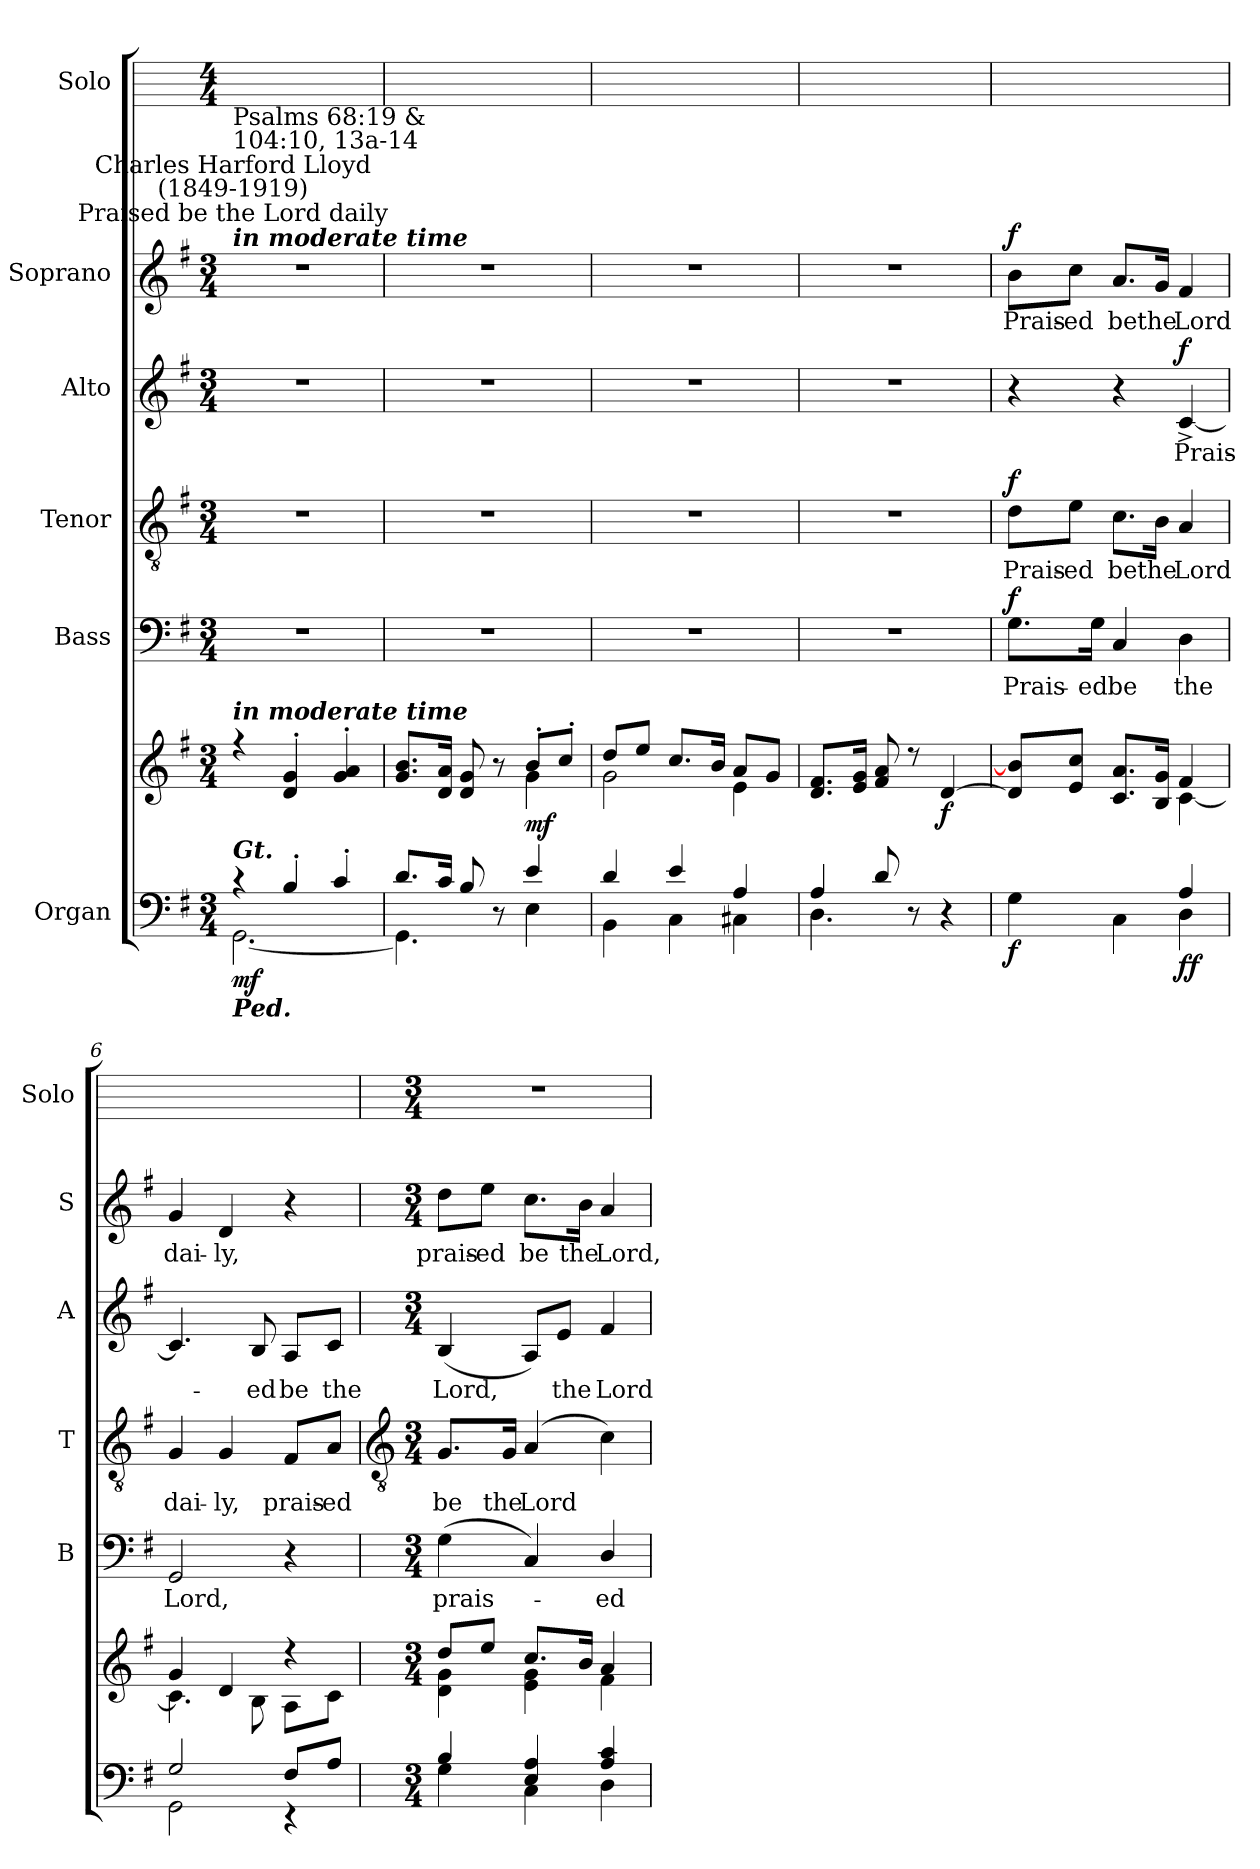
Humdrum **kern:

**kern	**kern	**dynam	**kern	**text	**dynam	**kern	**text	**dynam	**kern	**text	**dynam	**kern	**text	**dynam	**kern
*part6	*part6	*part6	*part5	*part5	*part5	*part4	*part4	*part4	*part3	*part3	*part3	*part2	*part2	*part2	*part1
*staff7	*staff6	*staff6/7	*staff5	*staff5	*staff5	*staff4	*staff4	*staff4	*staff3	*staff3	*staff3	*staff2	*staff2	*staff2	*staff1
*I"Organ	*	*	*I"Bass	*	*	*I"Tenor	*	*	*I"Alto	*	*	*I"Soprano	*	*	*I"Solo
*	*	*	*I'B	*	*	*I'T	*	*	*I'A	*	*	*I'S	*	*	*I'Solo
*clefF4	*clefG2	*	*clefF4	*	*	*clefGv2	*	*	*clefG2	*	*	*clefG2	*	*	*
*k[f#]	*k[f#]	*	*k[f#]	*	*	*k[f#]	*	*	*k[f#]	*	*	*k[f#]	*	*	*
*G:	*G:	*	*G:	*	*	*G:	*	*	*G:	*	*	*G:	*	*	*
*M3/4	*M3/4	*	*M3/4	*	*	*M3/4	*	*	*M3/4	*	*	*M3/4	*	*	*M4/4
*MM100	*MM100	*	*MM100	*	*	*MM100	*	*	*MM100	*	*	*MM100	*	*	*MM100
=1	=1	=1	=1	=1	=1	=1	=1	=1	=1	=1	=1	=1	=1	=1	=1
*^	*^	*	*	*	*	*	*	*	*	*	*	*	*	*	*
!	!	!	!	!	!	!	!	!	!	!	!	!	!	!LO:TX:a:Bi:t=in moderate time	!	!	!
!	!	!	!	!	!	!	!	!	!	!	!	!	!	!LO:TX:a:cj:t=Praised be the Lord daily	!	!	!
!	!	!	!	!	!	!	!	!	!	!	!	!	!	!LO:TX:a:cj:t=Charles Harford Lloyd\n(1849-1919)	!	!	!
!	!	!	!	!	!	!	!	!	!	!	!	!	!	!LO:TX:a:t=Psalms 68&colon;19 & \n104&colon;10, 13a-14	!	!	!
!	!	!LO:TX:a:Bi:t=in moderate time	!	!	!	!	!	!	!	!	!	!	!	!	!	!	!
!LO:TX:a:Bi:t=Gt.	!	!	!	!	!	!	!	!	!	!	!	!	!	!	!	!	!
!LO:TX:b:Bi:t=Ped.	!	!	!	!	!	!	!	!	!	!	!	!	!	!	!	!	!
!	!	!	!	!LO:DY:b=2	!LO:N:vis=1	!	!	!LO:N:vis=1	!	!	!LO:N:vis=1	!	!	!LO:N:vis=1	!	!	!
4r	[2.GG\	4r	2.ryy	mf	2.r	.	.	2.r	.	.	2.r	.	.	2.r	.	.	2.r
!	!	!	!	!LO:DY:b=2	!	!	!	!	!	!	!	!	!	!	!	!	!
!	!	!	!	!LO:DY:n=1:b	!	!	!	!	!	!	!	!	!	!	!	!	!
4B'/	.	4d/' 4g/'	.	mf mf	.	.	.	.	.	.	.	.	.	.	.	.	.
4c'/	.	4g/' 4a/'	.	.	.	.	.	.	.	.	.	.	.	.	.	.	.
=2	=2	=2	=2	=2	=2	=2	=2	=2	=2	=2	=2	=2	=2	=2	=2	=2	=2
!	!	!	!	!	!LO:N:vis=1	!	!	!LO:N:vis=1	!	!	!LO:N:vis=1	!	!	!LO:N:vis=1	!	!	!
8.d/L	4.GG\]	8.g/ 8.b/L	2ryy	.	2.r	.	.	2.r	.	.	2.r	.	.	2.r	.	.	2.r
16c/J	.	16d/ 16a/J	.	.	.	.	.	.	.	.	.	.	.	.	.	.	.
8B/	.	8d/ 8g/	.	.	.	.	.	.	.	.	.	.	.	.	.	.	.
8ryy	8r	8r	.	.	.	.	.	.	.	.	.	.	.	.	.	.	.
!	!	!	!	!LO:DY:b	!	!	!	!	!	!	!	!	!	!	!	!	!
4e/	4E\	8b'/L	4g\	mf	.	.	.	.	.	.	.	.	.	.	.	.	.
.	.	8cc'/J	.	.	.	.	.	.	.	.	.	.	.	.	.	.	.
=3	=3	=3	=3	=3	=3	=3	=3	=3	=3	=3	=3	=3	=3	=3	=3	=3	=3
!	!	!	!	!	!LO:N:vis=1	!	!	!LO:N:vis=1	!	!	!LO:N:vis=1	!	!	!LO:N:vis=1	!	!	!
4d/	4BB\	8dd/L	2g\	.	2.r	.	.	2.r	.	.	2.r	.	.	2.r	.	.	2.r
.	.	8ee/J	.	.	.	.	.	.	.	.	.	.	.	.	.	.	.
4e/	4C\	8.cc/L	.	.	.	.	.	.	.	.	.	.	.	.	.	.	.
.	.	16b/J	.	.	.	.	.	.	.	.	.	.	.	.	.	.	.
4A/	4C#X\	8a/L	4e\	.	.	.	.	.	.	.	.	.	.	.	.	.	.
.	.	8g/J	.	.	.	.	.	.	.	.	.	.	.	.	.	.	.
=4	=4	=4	=4	=4	=4	=4	=4	=4	=4	=4	=4	=4	=4	=4	=4	=4	=4
!	!	!	!	!	!LO:N:vis=1	!	!	!LO:N:vis=1	!	!	!LO:N:vis=1	!	!	!LO:N:vis=1	!	!	!
4A/	4.D\	8.d/ 8.f#/L	2.ryy	.	2.r	.	.	2.r	.	.	2.r	.	.	2.r	.	.	2.r
.	.	16e/ 16g/J	.	.	.	.	.	.	.	.	.	.	.	.	.	.	.
8d/	.	8f#/ 8a/	.	.	.	.	.	.	.	.	.	.	.	.	.	.	.
4.ryy	8r	8r	.	.	.	.	.	.	.	.	.	.	.	.	.	.	.
!	!	!	!	!LO:DY:b	!	!	!	!	!	!	!	!	!	!	!	!	!
.	4r	[4d/	.	f	.	.	.	.	.	.	.	.	.	.	.	.	.
=5	=5	=5	=5	=5	=5	=5	=5	=5	=5	=5	=5	=5	=5	=5	=5	=5	=5
!	!	!	!	!LO:DY:b=2	!	!LO:LY:b	!LO:DY:b	!	!LO:LY:b	!LO:DY:b	!	!	!	!	!LO:LY:b	!LO:DY:b	!
2ryy	4G\	8d/] 8b/]L	2ryy	f	8.G\L	Prais-	f	8d\L	Prais-	f	4r	.	.	8b\L	Prais-	f	2.r
!	!	!	!	!	!	!	!	!	!LO:LY:b	!	!	!	!	!	!LO:LY:b	!	!
.	.	8e/ 8cc/J	.	.	.	.	.	8e\J	-ed	.	.	.	.	8cc\J	-ed	.	.
!	!	!	!	!	!	!LO:LY:b	!	!	!	!	!	!	!	!	!	!	!
.	.	.	.	.	16G\Jk	-ed	.	.	.	.	.	.	.	.	.	.	.
!	!	!	!	!	!	!LO:LY:b	!	!	!LO:LY:b	!	!	!	!	!	!LO:LY:b	!	!
.	4C\	8.c/ 8.a/L	.	.	4C	be	.	8.c\L	be	.	4r	.	.	8.a/L	be	.	.
!	!	!	!	!	!	!	!	!	!LO:LY:b	!	!	!	!	!	!LO:LY:b	!	!
.	.	16B/ 16g/J	.	.	.	.	.	16B\Jk	the	.	.	.	.	16g/Jk	the	.	.
!	!	!	!	!LO:DY:b=2	!	!LO:LY:b	!	!	!LO:LY:b	!	!	!LO:LY:b	!	!	!LO:LY:b	!	!
!	!	!	!	!LO:DY:n=1:b	!	!	!	!	!	!	!	!	!LO:DY:b	!	!	!	!
4A/	4D\	4f#/	[4c\	f f	4D	the	.	4A	Lord	.	[4c^	Prais-	f	4f#	Lord	.	.
=6	=6	=6	=6	=6	=6	=6	=6	=6	=6	=6	=6	=6	=6	=6	=6	=6	=6
!	!	!	!	!	!	!LO:LY:b	!	!	!LO:LY:b	!	!	!	!	!	!LO:LY:b	!	!
2G/	2GG\	4g/	4.c\]	.	2GG	Lord,	.	4G	dai-	.	4.c]	.	.	4g	dai-	.	2.r
!	!	!	!	!	!	!	!	!	!LO:LY:b	!	!	!	!	!	!LO:LY:b	!	!
.	.	4d/	.	.	.	.	.	4G	-ly,	.	.	.	.	4d	-ly,	.	.
!	!	!	!	!	!	!	!	!	!	!	!	!LO:LY:b	!	!	!	!	!
.	.	.	8B\	.	.	.	.	.	.	.	8B	ed	.	.	.	.	.
!	!	!	!	!	!	!	!	!	!LO:LY:b	!	!	!LO:LY:b	!	!	!	!	!
8F#/L	4r	4r	8A\L	.	4r	.	.	8F#/L	prais-	.	8A/L	be	.	4r	.	.	.
!	!	!	!	!	!	!	!	!	!LO:LY:b	!	!	!LO:LY:b	!	!	!	!	!
8A/J	.	.	8c\J	.	.	.	.	8A/J	-ed	.	8c/J	the	.	.	.	.	.
!!LO:LB:g=z
=7	=7	=7	=7	=7	=7	=7	=7	=7	=7	=7	=7	=7	=7	=7	=7	=7	=7
*	*	*	*	*	*	*	*	*clefGv2	*	*	*	*	*	*	*	*	*
*M3/4	*	*M3/4	*	*	*M3/4	*	*	*M3/4	*	*	*M3/4	*	*	*M3/4	*	*	*M3/4
!	!	!	!	!	!	!LO:LY:b	!	!	!LO:LY:b	!	!	!LO:LY:b	!	!	!LO:LY:b	!	!
4B/	4G\	8dd/L	4d\ 4g\	.	(<4G	prais-	.	8.G/L	be	.	(<4B	Lord,	.	8dd\L	prais-	.	2.r
!	!	!	!	!	!	!	!	!	!	!	!	!	!	!	!LO:LY:b	!	!
.	.	8ee/J	.	.	.	.	.	.	.	.	.	.	.	8ee\J	-ed	.	.
!	!	!	!	!	!	!	!	!	!LO:LY:b	!	!	!	!	!	!	!	!
.	.	.	.	.	.	.	.	16G/Jk	the	.	.	.	.	.	.	.	.
!	!	!	!	!	!	!	!	!	!LO:LY:b	!	!	!	!	!	!LO:LY:b	!	!
4E/ 4A/	4C\	8.cc/L	4e\ 4g\	.	4C)	.	.	(<4A	Lord	.	8A/L)	.	.	8.cc\L	be	.	.
!	!	!	!	!	!	!	!	!	!	!	!	!LO:LY:b	!	!	!	!	!
.	.	.	.	.	.	.	.	.	.	.	8e/J	the	.	.	.	.	.
!	!	!	!	!	!	!	!	!	!	!	!	!	!	!	!LO:LY:b	!	!
.	.	16b/J	.	.	.	.	.	.	.	.	.	.	.	16b\Jk	the	.	.
!	!	!	!	!	!	!LO:LY:b	!	!	!	!	!	!LO:LY:b	!	!	!LO:LY:b	!	!
4A/ 4c/	4D\	4a/	4f#\	.	4D/	ed	.	4c)	.	.	4f#	Lord	.	4a	Lord,	.	.
*v	*v	*	*	*	*	*	*	*	*	*	*	*	*	*	*	*	*
*	*v	*v	*	*	*	*	*	*	*	*	*	*	*	*	*	*
=	=	=	=	=	=	=	=	=	=	=	=	=	=	=	=
*-	*-	*-	*-	*-	*-	*-	*-	*-	*-	*-	*-	*-	*-	*-	*-
